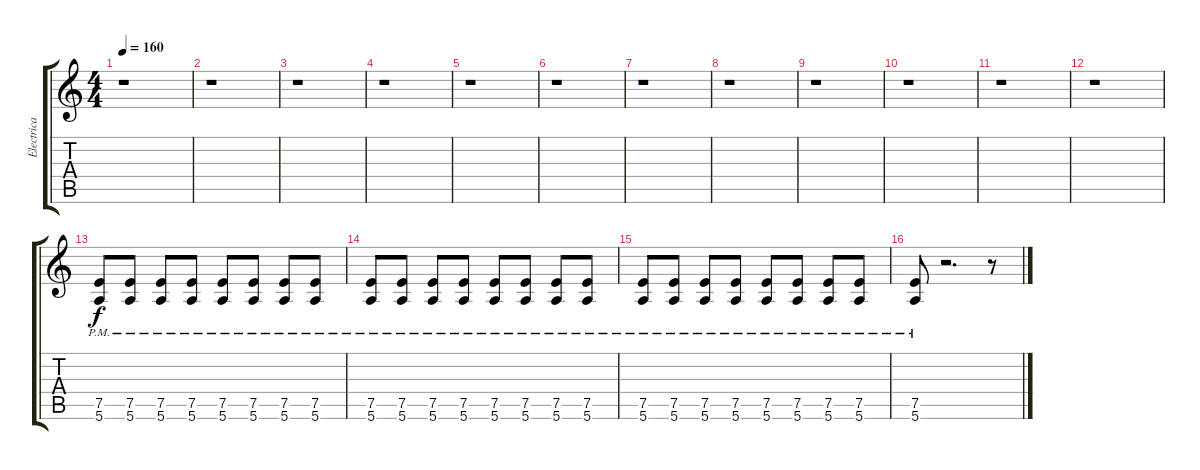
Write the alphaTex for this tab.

\track ("Electrica" "Electrica") {instrument distortionguitar}
\staff {score tabs}
\tuning (E4 B3 G3 D3 A2 E2) {hide}
\ts (4 4)
\tempo 160
\clef g2
\ks c
r.1{dy f} |
r.1 |
r.1 |
r.1 |
r.1 |
r.1 |
r.1 |
r.1 |
r.1 |
r.1 |
r.1 |
r.1 |
(7.5{pm} 5.6{pm}).8 (7.5{pm} 5.6{pm}).8 (7.5{pm} 5.6{pm}).8 (7.5{pm} 5.6{pm}).8 (7.5{pm} 5.6{pm}).8 (7.5{pm} 5.6{pm}).8 (7.5{pm} 5.6{pm}).8 (7.5{pm} 5.6{pm}).8 |
(7.5{pm} 5.6{pm}).8 (7.5{pm} 5.6{pm}).8 (7.5{pm} 5.6{pm}).8 (7.5{pm} 5.6{pm}).8 (7.5{pm} 5.6{pm}).8 (7.5{pm} 5.6{pm}).8 (7.5{pm} 5.6{pm}).8 (7.5{pm} 5.6{pm}).8 |
(7.5{pm} 5.6{pm}).8 (7.5{pm} 5.6{pm}).8 (7.5{pm} 5.6{pm}).8 (7.5{pm} 5.6{pm}).8 (7.5{pm} 5.6{pm}).8 (7.5{pm} 5.6{pm}).8 (7.5{pm} 5.6{pm}).8 (7.5{pm} 5.6{pm}).8 |
(7.5{pm} 5.6{pm}).8 r.2{d} r.8
